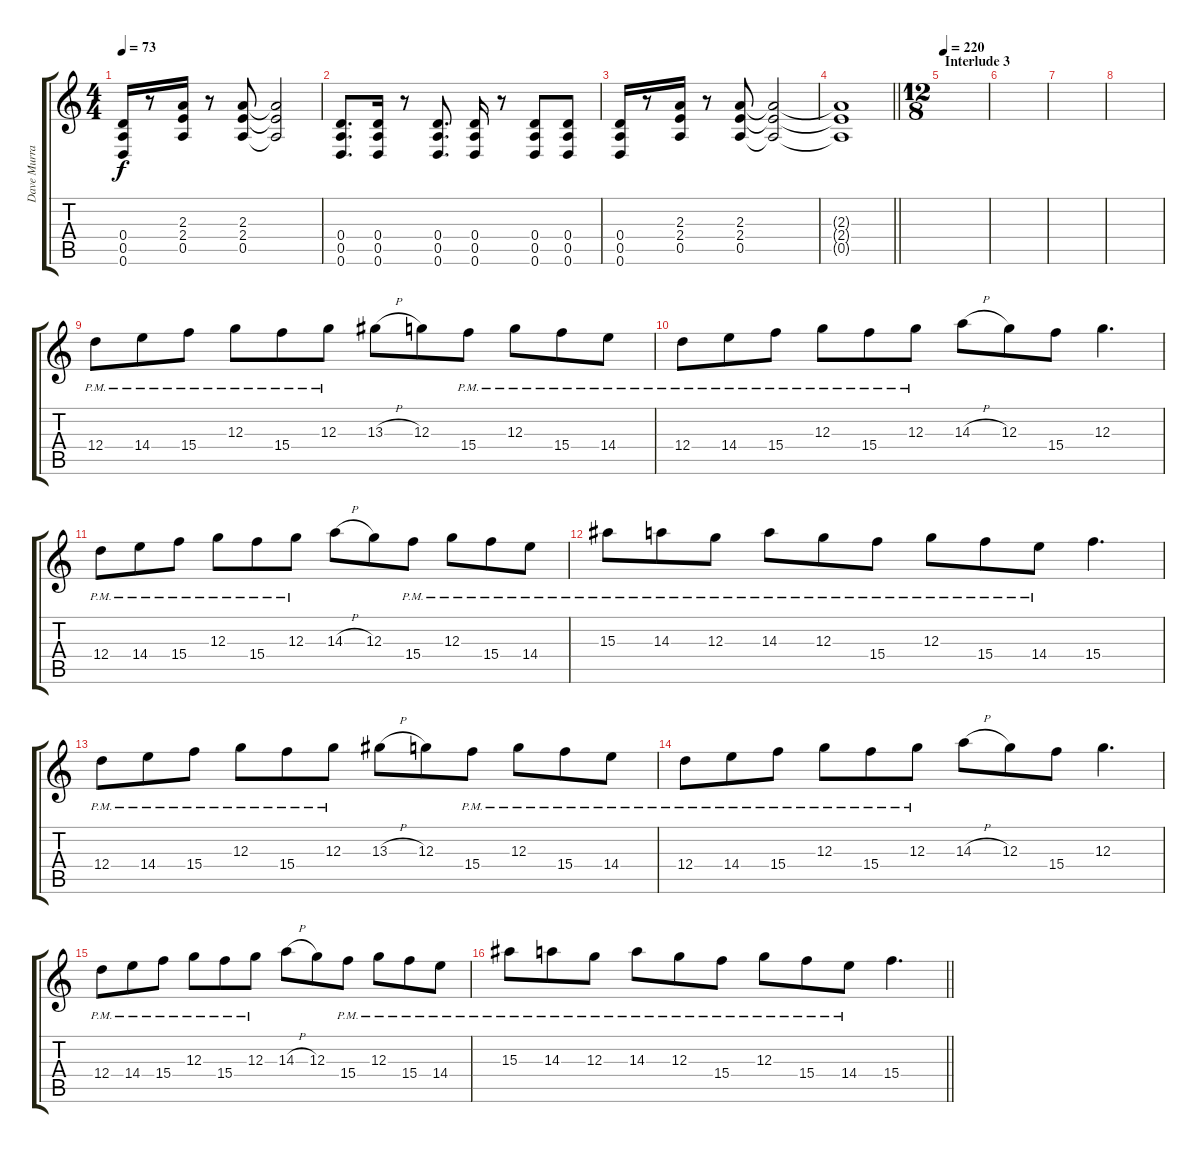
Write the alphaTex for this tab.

\track ("Dave Murray" "Dave Murra") {instrument overdrivenguitar}
\staff {score tabs}
\tuning (E4 B3 G3 D3 A2 D2) {hide}
\ts (4 4)
\tempo 73
\clef g2
\ks c
(0.4 0.5 0.6).16{dy f} r.8 (2.3 2.4 0.5).16 r.8 (2.3 2.4 0.5).8 (2.3{t} 2.4{t} 0.5{t}).2 |
(0.4 0.5 0.6).8{d} (0.4 0.5 0.6).16 r.8 (0.4 0.5 0.6).8{d} (0.4 0.5 0.6).16 r.8 (0.4 0.5 0.6).8 (0.4 0.5 0.6).8 |
(0.4 0.5 0.6).16 r.8 (2.3 2.4 0.5).16 r.8 (2.3 2.4 0.5).8 (2.3{t} 2.4{t} 0.5{t}).2 |
\barLineRight lightlight
(2.3{t} 2.4{t} 0.5{t}).1 |
\ts (12 8)
\section ("" "Interlude 3")
\tempo 220
|
|
|
|
12.4{pm}.8 14.4{pm}.8 15.4{pm}.8 12.3{pm}.8 15.4{pm}.8 12.3{pm}.8 13.3{h}.8 12.3.8 15.4{pm}.8 12.3{pm}.8 15.4{pm}.8 14.4{pm}.8 |
12.4{pm}.8 14.4{pm}.8 15.4{pm}.8 12.3{pm}.8 15.4{pm}.8 12.3{pm}.8 14.3{h}.8 12.3.8 15.4.8 12.3.4{d} |
12.4{pm}.8 14.4{pm}.8 15.4{pm}.8 12.3{pm}.8 15.4{pm}.8 12.3{pm}.8 14.3{h}.8 12.3.8 15.4{pm}.8 12.3{pm}.8 15.4{pm}.8 14.4{pm}.8 |
15.3{pm}.8 14.3{pm}.8 12.3{pm}.8 14.3{pm}.8 12.3{pm}.8 15.4{pm}.8 12.3{pm}.8 15.4{pm}.8 14.4{pm}.8 15.4.4{d} |
12.4{pm}.8 14.4{pm}.8 15.4{pm}.8 12.3{pm}.8 15.4{pm}.8 12.3{pm}.8 13.3{h}.8 12.3.8 15.4{pm}.8 12.3{pm}.8 15.4{pm}.8 14.4{pm}.8 |
12.4{pm}.8 14.4{pm}.8 15.4{pm}.8 12.3{pm}.8 15.4{pm}.8 12.3{pm}.8 14.3{h}.8 12.3.8 15.4.8 12.3.4{d} |
12.4{pm}.8 14.4{pm}.8 15.4{pm}.8 12.3{pm}.8 15.4{pm}.8 12.3{pm}.8 14.3{h}.8 12.3.8 15.4{pm}.8 12.3{pm}.8 15.4{pm}.8 14.4{pm}.8 |
\barLineRight lightlight
15.3{pm}.8 14.3{pm}.8 12.3{pm}.8 14.3{pm}.8 12.3{pm}.8 15.4{pm}.8 12.3{pm}.8 15.4{pm}.8 14.4{pm}.8 15.4.4{d}
